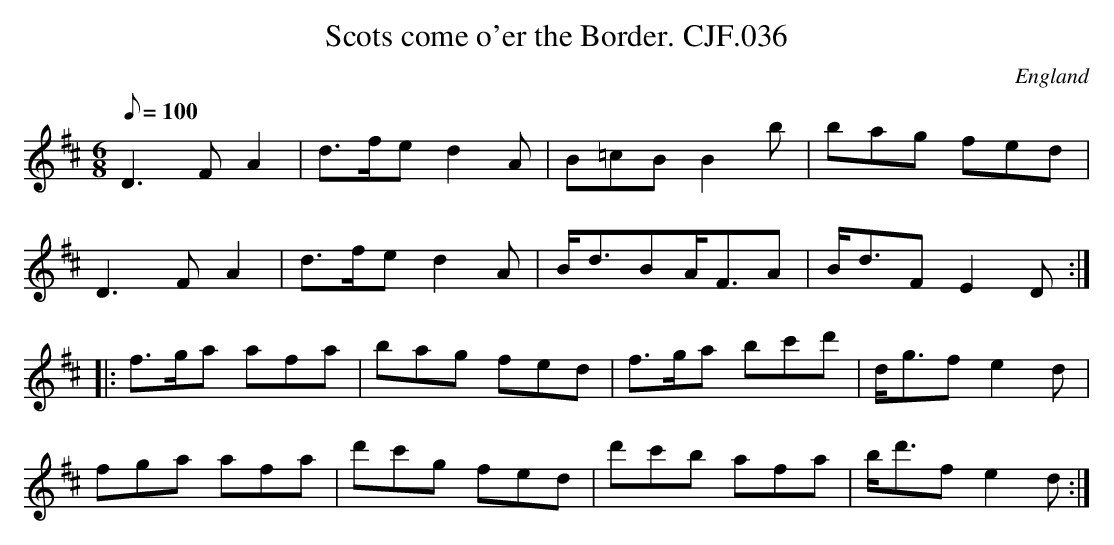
X:1
T:Scots come o'er the Border. CJF.036
M:6/8
L:1/8
Q:100
O:England
K:D
D3FA2|d>fed2A|B=cBB2b|bag fed|!D3FA2|\
d>fed2A|B<dBA<FA|B<dFE2D:|:!hf>ga afa|
bag fed|f>ga bc'd'|d<gfe2d|!fga afa|d'c'g fed|d'c'b afa|b<d'fe2d:|]
